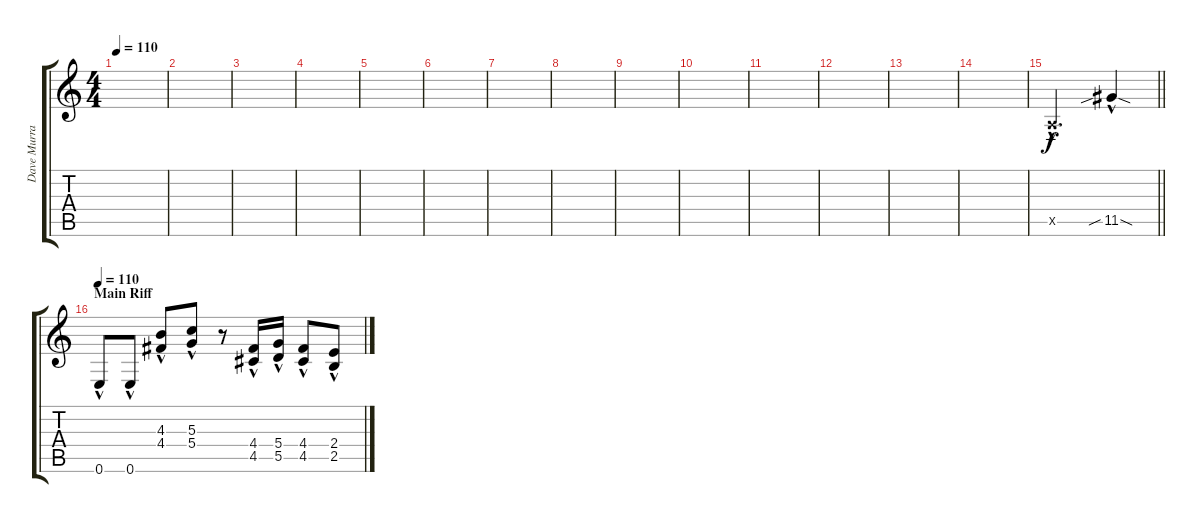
\track ("Dave Murray (Dis)" "Dave Murra") {solo instrument distortionguitar}
\staff {score tabs}
\tuning (E4 B3 G3 D3 A2 E2) {hide}
\ts (4 4)
\tempo 110
\clef g2
\ks c
|
|
|
|
|
|
|
|
|
|
|
|
|
|
\barLineRight lightlight
0.5{hac x}.2{d volume 16 instrument distortionguitar} 11.5{sib sod hac}.4{volume 16 balance 0 instrument distortionguitar} |
\section ("" "Main Riff")
\tempo 110
0.6{hac}.8 0.6{hac}.8 (4.3{hac} 4.4{hac}).8 (5.3{hac} 5.4{hac}).8 r.8 (4.4{hac} 4.5{hac}).16 (5.4{hac} 5.5{hac}).16 (4.4{hac} 4.5{hac}).8 (2.4{hac} 2.5{hac}).8
